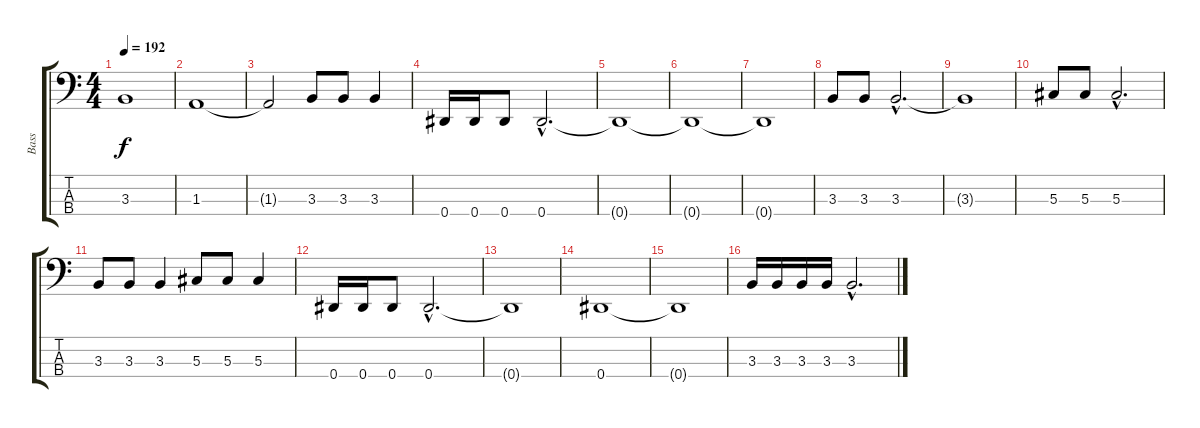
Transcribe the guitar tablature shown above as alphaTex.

\track ("Bass" "Bass") {instrument electricbassfinger}
\staff {score tabs}
\tuning (Gb2 Db2 Ab1 Eb1) {hide}
\ts (4 4)
\tempo 192
\clef f4
\ks c
3.3.1{dy f} |
1.3.1 |
1.3{t}.2 3.3.8 3.3.8 3.3.4 |
\section ("" "")
0.4.16 0.4.16 0.4.8 0.4{hac}.2{d} |
0.4{t}.1 |
0.4{t}.1 |
0.4{t}.1 |
3.3.8 3.3.8 3.3{hac}.2{d} |
3.3{t}.1 |
5.3.8 5.3.8 5.3{hac}.2{d} |
3.3.8 3.3.8 3.3.4 5.3.8 5.3.8 5.3.4 |
0.4.16 0.4.16 0.4.8 0.4{hac}.2{d} |
0.4{t}.1 |
0.4.1 |
0.4{t}.1 |
3.3.16 3.3.16 3.3.16 3.3.16 3.3{hac}.2{d}
